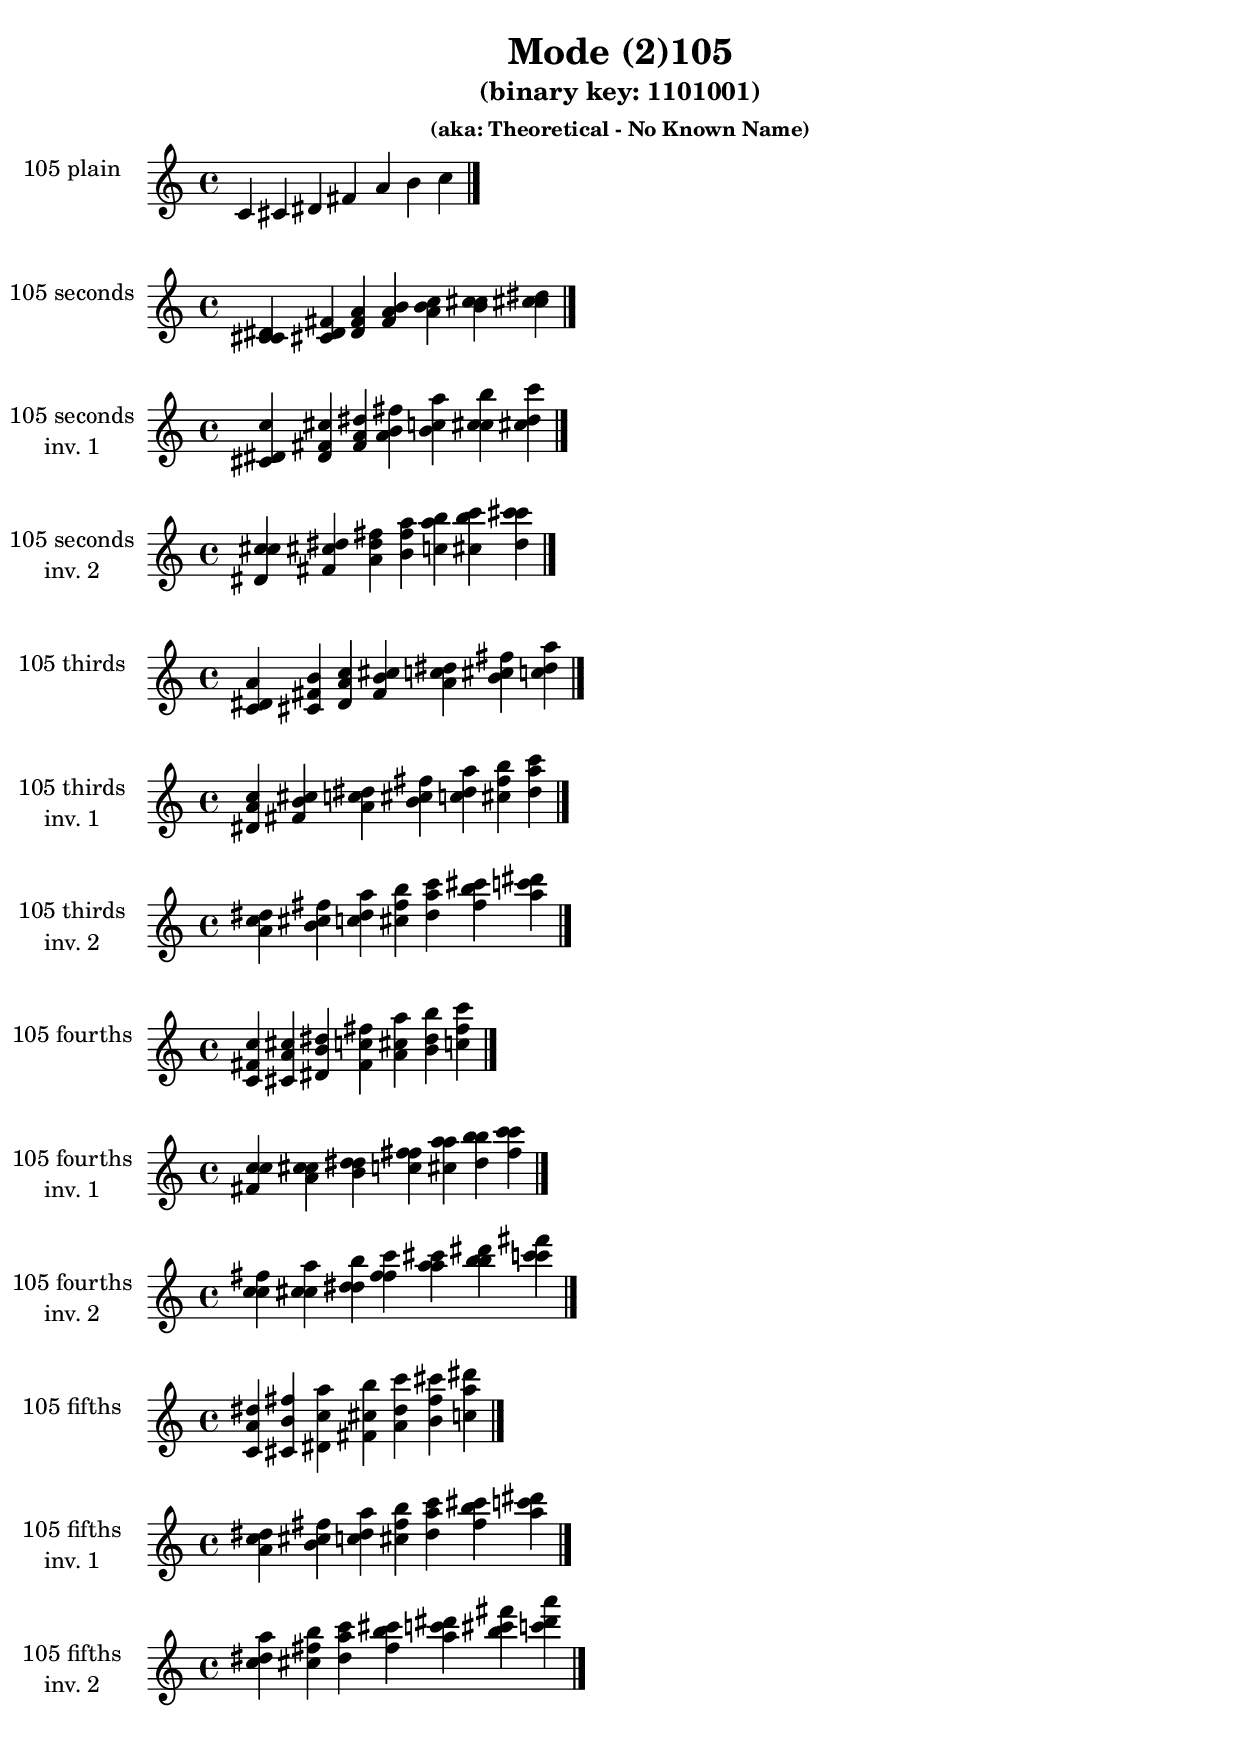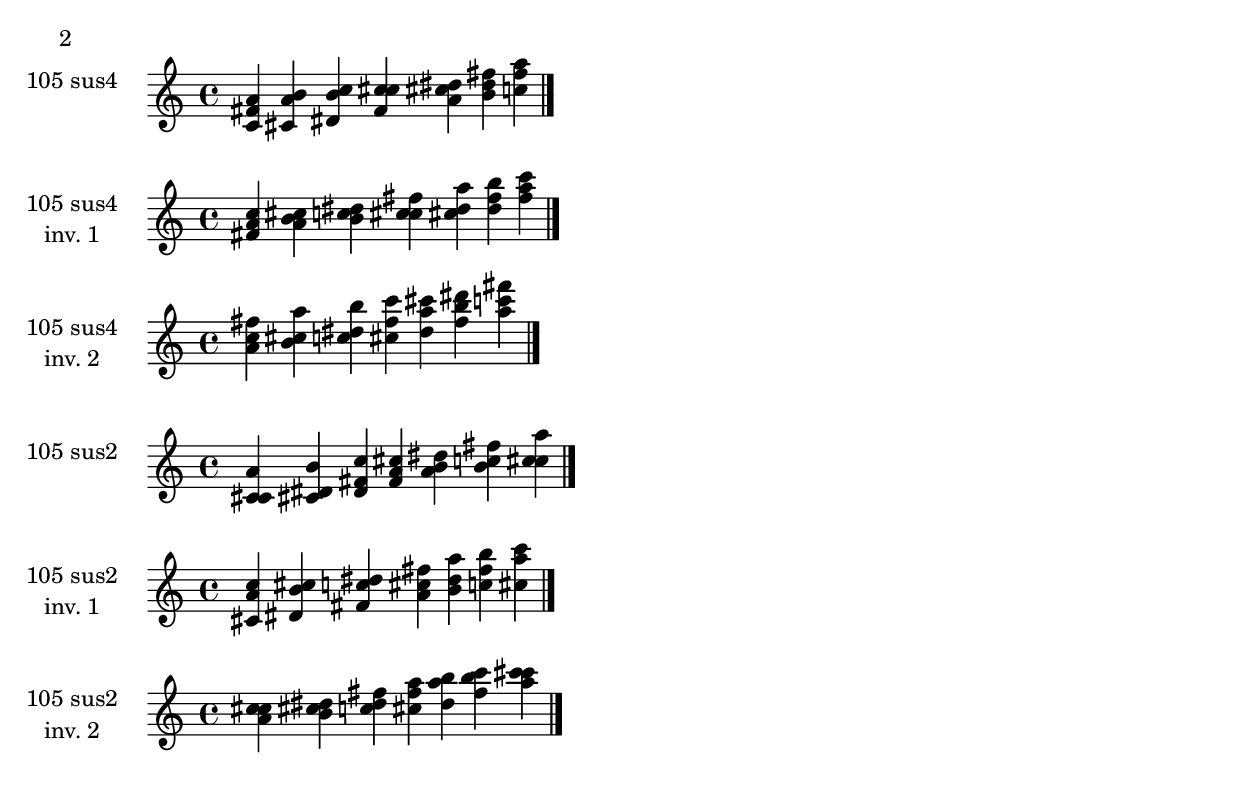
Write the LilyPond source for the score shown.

\version "2.19.0"

\header {
  title = "Mode (2)105"
  subtitle = "(binary key: 1101001)"
  subsubtitle = "(aka: Theoretical - No Known Name)"
 %% Remove default LilyPond tagline
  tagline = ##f
}

\paper {
  #(set-paper-size "a4")
}

global = {
  \key c \major
  \time 4/4
  \tempo 4=100
}

\book {
  \score {
    \new Staff \with {
      instrumentName =  \markup { \column {
         \hcenter-in #14 \line { 105 plain }
         \hcenter-in #14 \line {  } } }
      midiInstrument = "oboe"
    } { \accidentalStyle "default"
        \cadenzaOn c' cis' dis' fis' a' b' c''  \cadenzaOff \bar "|." }
    \layout { }
  }
  \score {
    \new Staff \with {
      instrumentName =  \markup { \column {
         \hcenter-in #14 \line { 105 seconds }
         \hcenter-in #14 \line {  } } }
      midiInstrument = "oboe"
    } { \accidentalStyle "default"
        \cadenzaOn <c' cis' dis'> <cis' dis' fis'> <dis' fis' a'> <fis' a' b'> <a' b' c''> <b' c'' cis''> <c'' cis'' dis''>  \cadenzaOff \bar "|." }
    \layout { }
  }
  \score {
    \new Staff \with {
      instrumentName =  \markup { \column {
         \hcenter-in #14 \line { 105 seconds }
         \hcenter-in #14 \line { inv. 1 } } }
      midiInstrument = "oboe"
    } { \accidentalStyle "default"
        \cadenzaOn <cis' dis' c''> <dis' fis' cis''> <fis' a' dis''> <a' b' fis''> <b' c'' a''> <c'' cis'' b''> <cis'' dis'' c'''>  \cadenzaOff \bar "|." }
    \layout { }
  }
  \score {
    \new Staff \with {
      instrumentName =  \markup { \column {
         \hcenter-in #14 \line { 105 seconds }
         \hcenter-in #14 \line { inv. 2 } } }
      midiInstrument = "oboe"
    } { \accidentalStyle "default"
        \cadenzaOn <dis' c'' cis''> <fis' cis'' dis''> <a' dis'' fis''> <b' fis'' a''> <c'' a'' b''> <cis'' b'' c'''> <dis'' c''' cis'''>  \cadenzaOff \bar "|." }
    \layout { }
  }
  \score {
    \new Staff \with {
      instrumentName =  \markup { \column {
         \hcenter-in #14 \line { 105 thirds }
         \hcenter-in #14 \line {  } } }
      midiInstrument = "oboe"
    } { \accidentalStyle "default"
        \cadenzaOn <c' dis' a'> <cis' fis' b'> <dis' a' c''> <fis' b' cis''> <a' c'' dis''> <b' cis'' fis''> <c'' dis'' a''>  \cadenzaOff \bar "|." }
    \layout { }
  }
  \score {
    \new Staff \with {
      instrumentName =  \markup { \column {
         \hcenter-in #14 \line { 105 thirds }
         \hcenter-in #14 \line { inv. 1 } } }
      midiInstrument = "oboe"
    } { \accidentalStyle "default"
        \cadenzaOn <dis' a' c''> <fis' b' cis''> <a' c'' dis''> <b' cis'' fis''> <c'' dis'' a''> <cis'' fis'' b''> <dis'' a'' c'''>  \cadenzaOff \bar "|." }
    \layout { }
  }
  \score {
    \new Staff \with {
      instrumentName =  \markup { \column {
         \hcenter-in #14 \line { 105 thirds }
         \hcenter-in #14 \line { inv. 2 } } }
      midiInstrument = "oboe"
    } { \accidentalStyle "default"
        \cadenzaOn <a' c'' dis''> <b' cis'' fis''> <c'' dis'' a''> <cis'' fis'' b''> <dis'' a'' c'''> <fis'' b'' cis'''> <a'' c''' dis'''>  \cadenzaOff \bar "|." }
    \layout { }
  }
  \score {
    \new Staff \with {
      instrumentName =  \markup { \column {
         \hcenter-in #14 \line { 105 fourths }
         \hcenter-in #14 \line {  } } }
      midiInstrument = "oboe"
    } { \accidentalStyle "default"
        \cadenzaOn <c' fis' c''> <cis' a' cis''> <dis' b' dis''> <fis' c'' fis''> <a' cis'' a''> <b' dis'' b''> <c'' fis'' c'''>  \cadenzaOff \bar "|." }
    \layout { }
  }
  \score {
    \new Staff \with {
      instrumentName =  \markup { \column {
         \hcenter-in #14 \line { 105 fourths }
         \hcenter-in #14 \line { inv. 1 } } }
      midiInstrument = "oboe"
    } { \accidentalStyle "default"
        \cadenzaOn <fis' c'' c''> <a' cis'' cis''> <b' dis'' dis''> <c'' fis'' fis''> <cis'' a'' a''> <dis'' b'' b''> <fis'' c''' c'''>  \cadenzaOff \bar "|." }
    \layout { }
  }
  \score {
    \new Staff \with {
      instrumentName =  \markup { \column {
         \hcenter-in #14 \line { 105 fourths }
         \hcenter-in #14 \line { inv. 2 } } }
      midiInstrument = "oboe"
    } { \accidentalStyle "default"
        \cadenzaOn <c'' c'' fis''> <cis'' cis'' a''> <dis'' dis'' b''> <fis'' fis'' c'''> <a'' a'' cis'''> <b'' b'' dis'''> <c''' c''' fis'''>  \cadenzaOff \bar "|." }
    \layout { }
  }
  \score {
    \new Staff \with {
      instrumentName =  \markup { \column {
         \hcenter-in #14 \line { 105 fifths }
         \hcenter-in #14 \line {  } } }
      midiInstrument = "oboe"
    } { \accidentalStyle "default"
        \cadenzaOn <c' a' dis''> <cis' b' fis''> <dis' c'' a''> <fis' cis'' b''> <a' dis'' c'''> <b' fis'' cis'''> <c'' a'' dis'''>  \cadenzaOff \bar "|." }
    \layout { }
  }
  \score {
    \new Staff \with {
      instrumentName =  \markup { \column {
         \hcenter-in #14 \line { 105 fifths }
         \hcenter-in #14 \line { inv. 1 } } }
      midiInstrument = "oboe"
    } { \accidentalStyle "default"
        \cadenzaOn <a' dis'' c''> <b' fis'' cis''> <c'' a'' dis''> <cis'' b'' fis''> <dis'' c''' a''> <fis'' cis''' b''> <a'' dis''' c'''>  \cadenzaOff \bar "|." }
    \layout { }
  }
  \score {
    \new Staff \with {
      instrumentName =  \markup { \column {
         \hcenter-in #14 \line { 105 fifths }
         \hcenter-in #14 \line { inv. 2 } } }
      midiInstrument = "oboe"
    } { \accidentalStyle "default"
        \cadenzaOn <dis'' c'' a''> <fis'' cis'' b''> <a'' dis'' c'''> <b'' fis'' cis'''> <c''' a'' dis'''> <cis''' b'' fis'''> <dis''' c''' a'''>  \cadenzaOff \bar "|." }
    \layout { }
  }
  \score {
    \new Staff \with {
      instrumentName =  \markup { \column {
         \hcenter-in #14 \line { 105 sus4 }
         \hcenter-in #14 \line {  } } }
      midiInstrument = "oboe"
    } { \accidentalStyle "default"
        \cadenzaOn <c' fis' a'> <cis' a' b'> <dis' b' c''> <fis' c'' cis''> <a' cis'' dis''> <b' dis'' fis''> <c'' fis'' a''>  \cadenzaOff \bar "|." }
    \layout { }
  }
  \score {
    \new Staff \with {
      instrumentName =  \markup { \column {
         \hcenter-in #14 \line { 105 sus4 }
         \hcenter-in #14 \line { inv. 1 } } }
      midiInstrument = "oboe"
    } { \accidentalStyle "default"
        \cadenzaOn <fis' a' c''> <a' b' cis''> <b' c'' dis''> <c'' cis'' fis''> <cis'' dis'' a''> <dis'' fis'' b''> <fis'' a'' c'''>  \cadenzaOff \bar "|." }
    \layout { }
  }
  \score {
    \new Staff \with {
      instrumentName =  \markup { \column {
         \hcenter-in #14 \line { 105 sus4 }
         \hcenter-in #14 \line { inv. 2 } } }
      midiInstrument = "oboe"
    } { \accidentalStyle "default"
        \cadenzaOn <a' c'' fis''> <b' cis'' a''> <c'' dis'' b''> <cis'' fis'' c'''> <dis'' a'' cis'''> <fis'' b'' dis'''> <a'' c''' fis'''>  \cadenzaOff \bar "|." }
    \layout { }
  }
  \score {
    \new Staff \with {
      instrumentName =  \markup { \column {
         \hcenter-in #14 \line { 105 sus2 }
         \hcenter-in #14 \line {  } } }
      midiInstrument = "oboe"
    } { \accidentalStyle "default"
        \cadenzaOn <c' cis' a'> <cis' dis' b'> <dis' fis' c''> <fis' a' cis''> <a' b' dis''> <b' c'' fis''> <c'' cis'' a''>  \cadenzaOff \bar "|." }
    \layout { }
  }
  \score {
    \new Staff \with {
      instrumentName =  \markup { \column {
         \hcenter-in #14 \line { 105 sus2 }
         \hcenter-in #14 \line { inv. 1 } } }
      midiInstrument = "oboe"
    } { \accidentalStyle "default"
        \cadenzaOn <cis' a' c''> <dis' b' cis''> <fis' c'' dis''> <a' cis'' fis''> <b' dis'' a''> <c'' fis'' b''> <cis'' a'' c'''>  \cadenzaOff \bar "|." }
    \layout { }
  }
  \score {
    \new Staff \with {
      instrumentName =  \markup { \column {
         \hcenter-in #14 \line { 105 sus2 }
         \hcenter-in #14 \line { inv. 2 } } }
      midiInstrument = "oboe"
    } { \accidentalStyle "default"
        \cadenzaOn <a' c'' cis''> <b' cis'' dis''> <c'' dis'' fis''> <cis'' fis'' a''> <dis'' a'' b''> <fis'' b'' c'''> <a'' c''' cis'''>  \cadenzaOff \bar "|." }
    \layout { }
  }
}

\book {
  \bookOutputSuffix "plain_"
  \score {
    \new Staff \with {
      instrumentName =  \markup { \column {
         \hcenter-in #14 \line { 105 plain }
         \hcenter-in #14 \line {  } } }
      midiInstrument = "oboe"
    } { \accidentalStyle "default"
        \cadenzaOn c' cis' dis' fis' a' b' c''  \cadenzaOff \bar "|." }
    \midi { }
  }
}
\book {
  \bookOutputSuffix "seconds_"
  \score {
    \new Staff \with {
      instrumentName =  \markup { \column {
         \hcenter-in #14 \line { 105 seconds }
         \hcenter-in #14 \line {  } } }
      midiInstrument = "oboe"
    } { \accidentalStyle "default"
        \cadenzaOn <c' cis' dis'> <cis' dis' fis'> <dis' fis' a'> <fis' a' b'> <a' b' c''> <b' c'' cis''> <c'' cis'' dis''>  \cadenzaOff \bar "|." }
    \midi { }
  }
}
\book {
  \bookOutputSuffix "seconds_inv. 1"
  \score {
    \new Staff \with {
      instrumentName =  \markup { \column {
         \hcenter-in #14 \line { 105 seconds }
         \hcenter-in #14 \line { inv. 1 } } }
      midiInstrument = "oboe"
    } { \accidentalStyle "default"
        \cadenzaOn <cis' dis' c''> <dis' fis' cis''> <fis' a' dis''> <a' b' fis''> <b' c'' a''> <c'' cis'' b''> <cis'' dis'' c'''>  \cadenzaOff \bar "|." }
    \midi { }
  }
}
\book {
  \bookOutputSuffix "seconds_inv. 2"
  \score {
    \new Staff \with {
      instrumentName =  \markup { \column {
         \hcenter-in #14 \line { 105 seconds }
         \hcenter-in #14 \line { inv. 2 } } }
      midiInstrument = "oboe"
    } { \accidentalStyle "default"
        \cadenzaOn <dis' c'' cis''> <fis' cis'' dis''> <a' dis'' fis''> <b' fis'' a''> <c'' a'' b''> <cis'' b'' c'''> <dis'' c''' cis'''>  \cadenzaOff \bar "|." }
    \midi { }
  }
}
\book {
  \bookOutputSuffix "thirds_"
  \score {
    \new Staff \with {
      instrumentName =  \markup { \column {
         \hcenter-in #14 \line { 105 thirds }
         \hcenter-in #14 \line {  } } }
      midiInstrument = "oboe"
    } { \accidentalStyle "default"
        \cadenzaOn <c' dis' a'> <cis' fis' b'> <dis' a' c''> <fis' b' cis''> <a' c'' dis''> <b' cis'' fis''> <c'' dis'' a''>  \cadenzaOff \bar "|." }
    \midi { }
  }
}
\book {
  \bookOutputSuffix "thirds_inv. 1"
  \score {
    \new Staff \with {
      instrumentName =  \markup { \column {
         \hcenter-in #14 \line { 105 thirds }
         \hcenter-in #14 \line { inv. 1 } } }
      midiInstrument = "oboe"
    } { \accidentalStyle "default"
        \cadenzaOn <dis' a' c''> <fis' b' cis''> <a' c'' dis''> <b' cis'' fis''> <c'' dis'' a''> <cis'' fis'' b''> <dis'' a'' c'''>  \cadenzaOff \bar "|." }
    \midi { }
  }
}
\book {
  \bookOutputSuffix "thirds_inv. 2"
  \score {
    \new Staff \with {
      instrumentName =  \markup { \column {
         \hcenter-in #14 \line { 105 thirds }
         \hcenter-in #14 \line { inv. 2 } } }
      midiInstrument = "oboe"
    } { \accidentalStyle "default"
        \cadenzaOn <a' c'' dis''> <b' cis'' fis''> <c'' dis'' a''> <cis'' fis'' b''> <dis'' a'' c'''> <fis'' b'' cis'''> <a'' c''' dis'''>  \cadenzaOff \bar "|." }
    \midi { }
  }
}
\book {
  \bookOutputSuffix "fourths_"
  \score {
    \new Staff \with {
      instrumentName =  \markup { \column {
         \hcenter-in #14 \line { 105 fourths }
         \hcenter-in #14 \line {  } } }
      midiInstrument = "oboe"
    } { \accidentalStyle "default"
        \cadenzaOn <c' fis' c''> <cis' a' cis''> <dis' b' dis''> <fis' c'' fis''> <a' cis'' a''> <b' dis'' b''> <c'' fis'' c'''>  \cadenzaOff \bar "|." }
    \midi { }
  }
}
\book {
  \bookOutputSuffix "fourths_inv. 1"
  \score {
    \new Staff \with {
      instrumentName =  \markup { \column {
         \hcenter-in #14 \line { 105 fourths }
         \hcenter-in #14 \line { inv. 1 } } }
      midiInstrument = "oboe"
    } { \accidentalStyle "default"
        \cadenzaOn <fis' c'' c''> <a' cis'' cis''> <b' dis'' dis''> <c'' fis'' fis''> <cis'' a'' a''> <dis'' b'' b''> <fis'' c''' c'''>  \cadenzaOff \bar "|." }
    \midi { }
  }
}
\book {
  \bookOutputSuffix "fourths_inv. 2"
  \score {
    \new Staff \with {
      instrumentName =  \markup { \column {
         \hcenter-in #14 \line { 105 fourths }
         \hcenter-in #14 \line { inv. 2 } } }
      midiInstrument = "oboe"
    } { \accidentalStyle "default"
        \cadenzaOn <c'' c'' fis''> <cis'' cis'' a''> <dis'' dis'' b''> <fis'' fis'' c'''> <a'' a'' cis'''> <b'' b'' dis'''> <c''' c''' fis'''>  \cadenzaOff \bar "|." }
    \midi { }
  }
}
\book {
  \bookOutputSuffix "fifths_"
  \score {
    \new Staff \with {
      instrumentName =  \markup { \column {
         \hcenter-in #14 \line { 105 fifths }
         \hcenter-in #14 \line {  } } }
      midiInstrument = "oboe"
    } { \accidentalStyle "default"
        \cadenzaOn <c' a' dis''> <cis' b' fis''> <dis' c'' a''> <fis' cis'' b''> <a' dis'' c'''> <b' fis'' cis'''> <c'' a'' dis'''>  \cadenzaOff \bar "|." }
    \midi { }
  }
}
\book {
  \bookOutputSuffix "fifths_inv. 1"
  \score {
    \new Staff \with {
      instrumentName =  \markup { \column {
         \hcenter-in #14 \line { 105 fifths }
         \hcenter-in #14 \line { inv. 1 } } }
      midiInstrument = "oboe"
    } { \accidentalStyle "default"
        \cadenzaOn <a' dis'' c''> <b' fis'' cis''> <c'' a'' dis''> <cis'' b'' fis''> <dis'' c''' a''> <fis'' cis''' b''> <a'' dis''' c'''>  \cadenzaOff \bar "|." }
    \midi { }
  }
}
\book {
  \bookOutputSuffix "fifths_inv. 2"
  \score {
    \new Staff \with {
      instrumentName =  \markup { \column {
         \hcenter-in #14 \line { 105 fifths }
         \hcenter-in #14 \line { inv. 2 } } }
      midiInstrument = "oboe"
    } { \accidentalStyle "default"
        \cadenzaOn <dis'' c'' a''> <fis'' cis'' b''> <a'' dis'' c'''> <b'' fis'' cis'''> <c''' a'' dis'''> <cis''' b'' fis'''> <dis''' c''' a'''>  \cadenzaOff \bar "|." }
    \midi { }
  }
}
\book {
  \bookOutputSuffix "sus4_"
  \score {
    \new Staff \with {
      instrumentName =  \markup { \column {
         \hcenter-in #14 \line { 105 sus4 }
         \hcenter-in #14 \line {  } } }
      midiInstrument = "oboe"
    } { \accidentalStyle "default"
        \cadenzaOn <c' fis' a'> <cis' a' b'> <dis' b' c''> <fis' c'' cis''> <a' cis'' dis''> <b' dis'' fis''> <c'' fis'' a''>  \cadenzaOff \bar "|." }
    \midi { }
  }
}
\book {
  \bookOutputSuffix "sus4_inv. 1"
  \score {
    \new Staff \with {
      instrumentName =  \markup { \column {
         \hcenter-in #14 \line { 105 sus4 }
         \hcenter-in #14 \line { inv. 1 } } }
      midiInstrument = "oboe"
    } { \accidentalStyle "default"
        \cadenzaOn <fis' a' c''> <a' b' cis''> <b' c'' dis''> <c'' cis'' fis''> <cis'' dis'' a''> <dis'' fis'' b''> <fis'' a'' c'''>  \cadenzaOff \bar "|." }
    \midi { }
  }
}
\book {
  \bookOutputSuffix "sus4_inv. 2"
  \score {
    \new Staff \with {
      instrumentName =  \markup { \column {
         \hcenter-in #14 \line { 105 sus4 }
         \hcenter-in #14 \line { inv. 2 } } }
      midiInstrument = "oboe"
    } { \accidentalStyle "default"
        \cadenzaOn <a' c'' fis''> <b' cis'' a''> <c'' dis'' b''> <cis'' fis'' c'''> <dis'' a'' cis'''> <fis'' b'' dis'''> <a'' c''' fis'''>  \cadenzaOff \bar "|." }
    \midi { }
  }
}
\book {
  \bookOutputSuffix "sus2_"
  \score {
    \new Staff \with {
      instrumentName =  \markup { \column {
         \hcenter-in #14 \line { 105 sus2 }
         \hcenter-in #14 \line {  } } }
      midiInstrument = "oboe"
    } { \accidentalStyle "default"
        \cadenzaOn <c' cis' a'> <cis' dis' b'> <dis' fis' c''> <fis' a' cis''> <a' b' dis''> <b' c'' fis''> <c'' cis'' a''>  \cadenzaOff \bar "|." }
    \midi { }
  }
}
\book {
  \bookOutputSuffix "sus2_inv. 1"
  \score {
    \new Staff \with {
      instrumentName =  \markup { \column {
         \hcenter-in #14 \line { 105 sus2 }
         \hcenter-in #14 \line { inv. 1 } } }
      midiInstrument = "oboe"
    } { \accidentalStyle "default"
        \cadenzaOn <cis' a' c''> <dis' b' cis''> <fis' c'' dis''> <a' cis'' fis''> <b' dis'' a''> <c'' fis'' b''> <cis'' a'' c'''>  \cadenzaOff \bar "|." }
    \midi { }
  }
}
\book {
  \bookOutputSuffix "sus2_inv. 2"
  \score {
    \new Staff \with {
      instrumentName =  \markup { \column {
         \hcenter-in #14 \line { 105 sus2 }
         \hcenter-in #14 \line { inv. 2 } } }
      midiInstrument = "oboe"
    } { \accidentalStyle "default"
        \cadenzaOn <a' c'' cis''> <b' cis'' dis''> <c'' dis'' fis''> <cis'' fis'' a''> <dis'' a'' b''> <fis'' b'' c'''> <a'' c''' cis'''>  \cadenzaOff \bar "|." }
    \midi { }
  }
}
